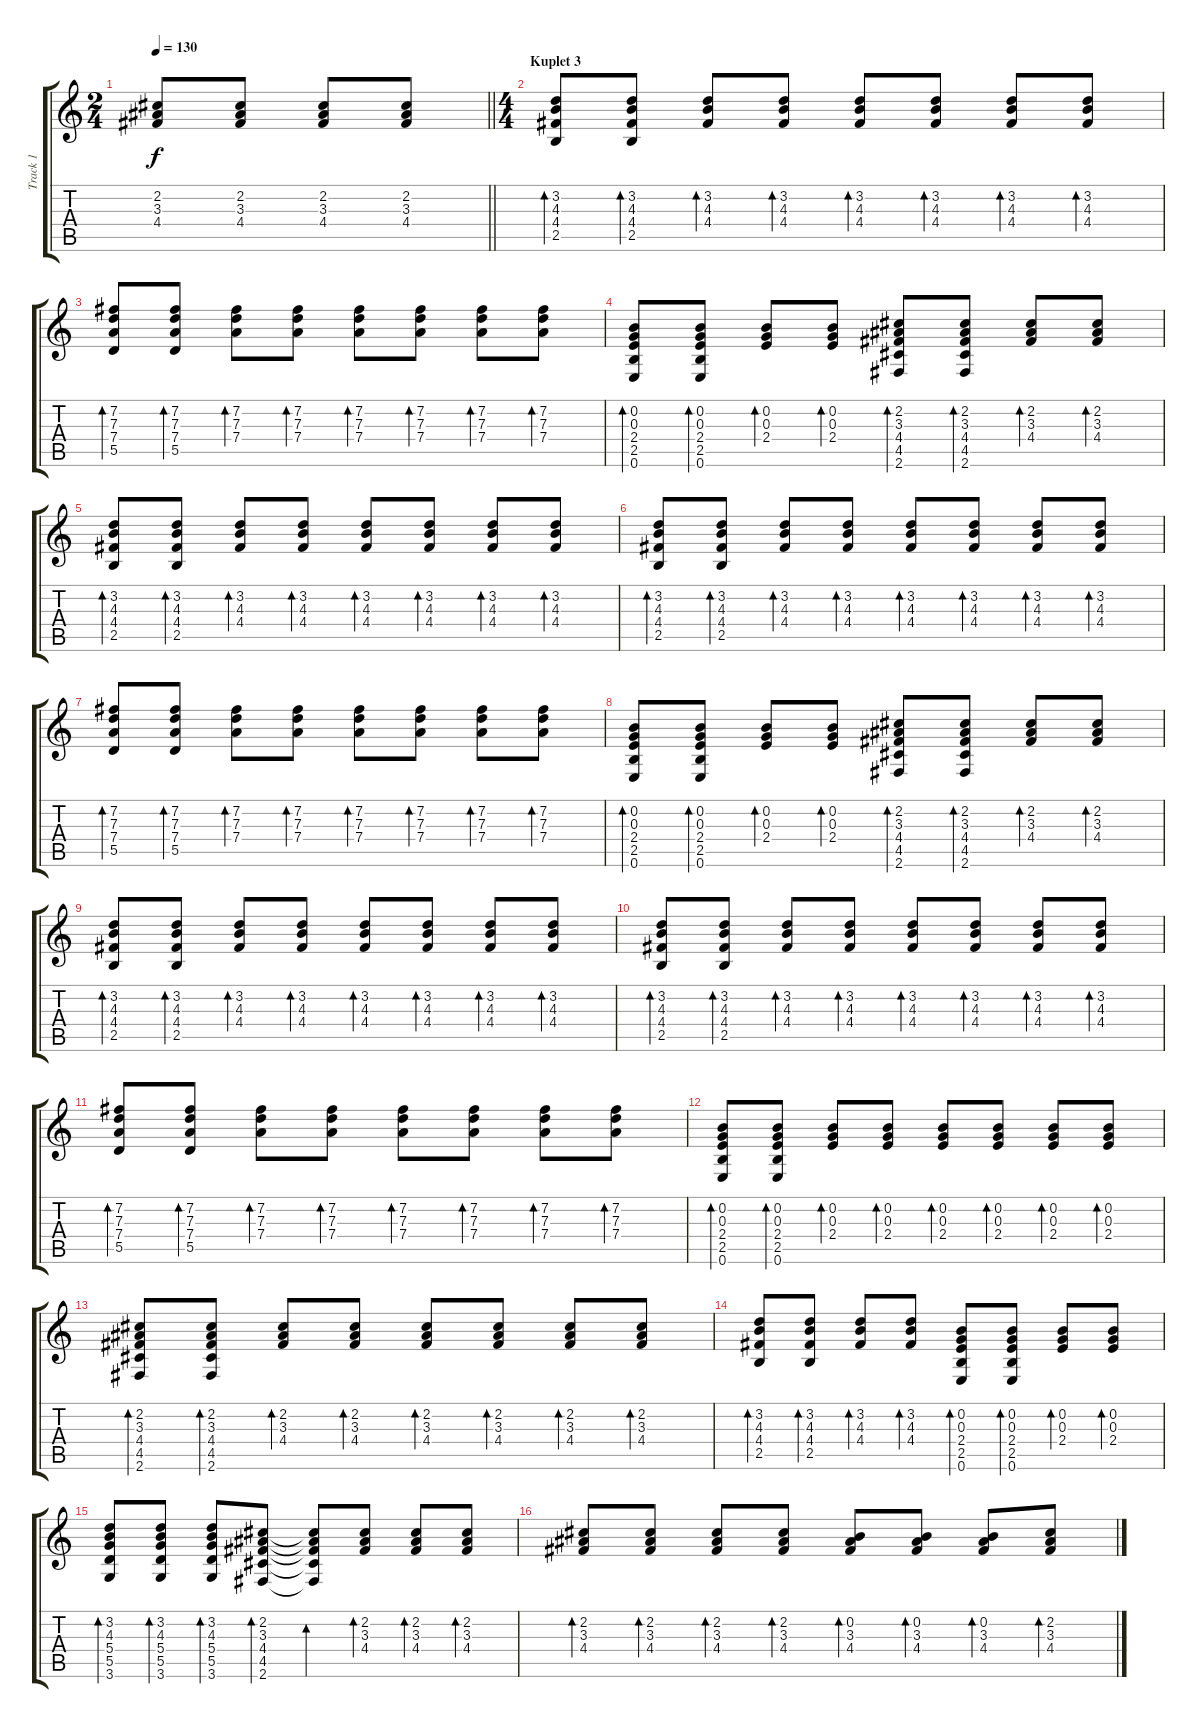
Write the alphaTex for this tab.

\track ("Track 1" "Track 1") {instrument acousticguitarsteel}
\staff {score tabs}
\tuning (E4 B3 G3 D3 A2 E2) {hide}
\ts (2 4)
\tempo 130
\clef g2
\barLineRight lightlight
\ks c
(2.2 3.3 4.4).8{dy f} (2.2 3.3 4.4).8 (2.2 3.3 4.4).8 (2.2 3.3 4.4).8 |
\ts (4 4)
\section ("" "Kuplet 3")
(3.2 4.3 4.4 2.5).8{bd 60} (3.2 4.3 4.4 2.5).8{bd 60} (3.2 4.3 4.4).8{bd 60} (3.2 4.3 4.4).8{bd 60} (3.2 4.3 4.4).8{bd 60} (3.2 4.3 4.4).8{bd 60} (3.2 4.3 4.4).8{bd 60} (3.2 4.3 4.4).8{bd 60} |
(7.2 7.3 7.4 5.5).8{bd 60} (7.2 7.3 7.4 5.5).8{bd 60} (7.2 7.3 7.4).8{bd 60} (7.2 7.3 7.4).8{bd 60} (7.2 7.3 7.4).8{bd 60} (7.2 7.3 7.4).8{bd 60} (7.2 7.3 7.4).8{bd 60} (7.2 7.3 7.4).8{bd 60} |
(0.2 0.3 2.4 2.5 0.6).8{bd 60} (0.2 0.3 2.4 2.5 0.6).8{bd 60} (0.2 0.3 2.4).8{bd 60} (0.2 0.3 2.4).8{bd 60} (2.2 3.3 4.4 4.5 2.6).8{bd 60} (2.2 3.3 4.4 4.5 2.6).8{bd 60} (2.2 3.3 4.4).8{bd 60} (2.2 3.3 4.4).8{bd 60} |
(3.2 4.3 4.4 2.5).8{bd 60} (3.2 4.3 4.4 2.5).8{bd 60} (3.2 4.3 4.4).8{bd 60} (3.2 4.3 4.4).8{bd 60} (3.2 4.3 4.4).8{bd 60} (3.2 4.3 4.4).8{bd 60} (3.2 4.3 4.4).8{bd 60} (3.2 4.3 4.4).8{bd 60} |
(3.2 4.3 4.4 2.5).8{bd 60} (3.2 4.3 4.4 2.5).8{bd 60} (3.2 4.3 4.4).8{bd 60} (3.2 4.3 4.4).8{bd 60} (3.2 4.3 4.4).8{bd 60} (3.2 4.3 4.4).8{bd 60} (3.2 4.3 4.4).8{bd 60} (3.2 4.3 4.4).8{bd 60} |
(7.2 7.3 7.4 5.5).8{bd 60} (7.2 7.3 7.4 5.5).8{bd 60} (7.2 7.3 7.4).8{bd 60} (7.2 7.3 7.4).8{bd 60} (7.2 7.3 7.4).8{bd 60} (7.2 7.3 7.4).8{bd 60} (7.2 7.3 7.4).8{bd 60} (7.2 7.3 7.4).8{bd 60} |
(0.2 0.3 2.4 2.5 0.6).8{bd 60} (0.2 0.3 2.4 2.5 0.6).8{bd 60} (0.2 0.3 2.4).8{bd 60} (0.2 0.3 2.4).8{bd 60} (2.2 3.3 4.4 4.5 2.6).8{bd 60} (2.2 3.3 4.4 4.5 2.6).8{bd 60} (2.2 3.3 4.4).8{bd 60} (2.2 3.3 4.4).8{bd 60} |
(3.2 4.3 4.4 2.5).8{bd 60} (3.2 4.3 4.4 2.5).8{bd 60} (3.2 4.3 4.4).8{bd 60} (3.2 4.3 4.4).8{bd 60} (3.2 4.3 4.4).8{bd 60} (3.2 4.3 4.4).8{bd 60} (3.2 4.3 4.4).8{bd 60} (3.2 4.3 4.4).8{bd 60} |
(3.2 4.3 4.4 2.5).8{bd 60} (3.2 4.3 4.4 2.5).8{bd 60} (3.2 4.3 4.4).8{bd 60} (3.2 4.3 4.4).8{bd 60} (3.2 4.3 4.4).8{bd 60} (3.2 4.3 4.4).8{bd 60} (3.2 4.3 4.4).8{bd 60} (3.2 4.3 4.4).8{bd 60} |
(7.2 7.3 7.4 5.5).8{bd 60} (7.2 7.3 7.4 5.5).8{bd 60} (7.2 7.3 7.4).8{bd 60} (7.2 7.3 7.4).8{bd 60} (7.2 7.3 7.4).8{bd 60} (7.2 7.3 7.4).8{bd 60} (7.2 7.3 7.4).8{bd 60} (7.2 7.3 7.4).8{bd 60} |
(0.2 0.3 2.4 2.5 0.6).8{bd 60} (0.2 0.3 2.4 2.5 0.6).8{bd 60} (0.2 0.3 2.4).8{bd 60} (0.2 0.3 2.4).8{bd 60} (0.2 0.3 2.4).8{bd 60} (0.2 0.3 2.4).8{bd 60} (0.2 0.3 2.4).8{bd 60} (0.2 0.3 2.4).8{bd 60} |
(2.2 3.3 4.4 4.5 2.6).8{bd 60} (2.2 3.3 4.4 4.5 2.6).8{bd 60} (2.2 3.3 4.4).8{bd 60} (2.2 3.3 4.4).8{bd 60} (2.2 3.3 4.4).8{bd 60} (2.2 3.3 4.4).8{bd 60} (2.2 3.3 4.4).8{bd 60} (2.2 3.3 4.4).8{bd 60} |
(3.2 4.3 4.4 2.5).8{bd 60} (3.2 4.3 4.4 2.5).8{bd 60} (3.2 4.3 4.4).8{bd 60} (3.2 4.3 4.4).8{bd 60} (0.2 0.3 2.4 2.5 0.6).8{bd 60} (0.2 0.3 2.4 2.5 0.6).8{bd 60} (0.2 0.3 2.4).8{bd 60} (0.2 0.3 2.4).8{bd 60} |
(3.2 4.3 5.4 5.5 3.6).8{bd 60} (3.2 4.3 5.4 5.5 3.6).8{bd 60} (3.2 4.3 5.4 5.5 3.6).8{bd 60} (2.2 3.3 4.4 4.5 2.6).8{bd 60} (2.2{t} 3.3{t} 4.4{t} 4.5{t} 2.6{t}).8{bd 60} (2.2 3.3 4.4).8{bd 60} (2.2 3.3 4.4).8{bd 60} (2.2 3.3 4.4).8{bd 60} |
(2.2 3.3 4.4).8{bd 60} (2.2 3.3 4.4).8{bd 60} (2.2 3.3 4.4).8{bd 60} (2.2 3.3 4.4).8{bd 60} (0.2 3.3 4.4).8{bd 60} (0.2 3.3 4.4).8{bd 60} (0.2 3.3 4.4).8{bd 60} (2.2 3.3 4.4).8{bd 60}
